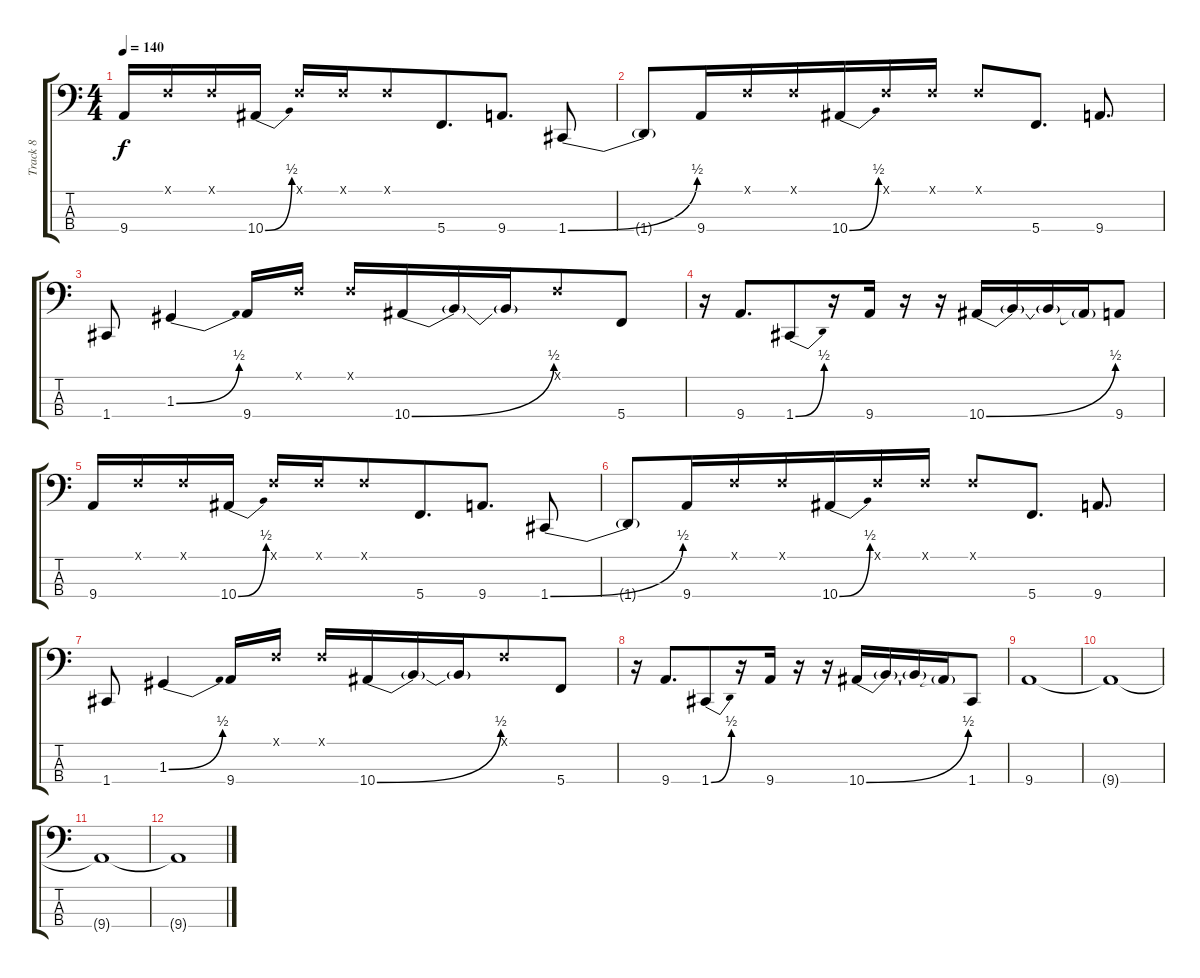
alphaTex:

\track ("Track 8" "Track 8") {instrument electricbassfinger}
\staff {score tabs}
\tuning (F2 D2 G1 C1) {hide}
\ts (4 4)
\tempo 140
\clef f4
\ks c
9.4.16{dy f instrument slapbass1 beam merge} 0.1{x}.16 0.1{x}.16 10.4{be (bend 0 0 60 2)}.16 0.1{x}.16 0.1{x}.16{beam merge} 0.1{x}.8{beam merge} 5.4.8{d beam merge} 9.4.8{d} 1.4{be (bend 0 0 60 2)}.8 |
1.4{t}.8{beam merge} 9.4.16{beam merge} 0.1{x}.16{beam merge} 0.1{x}.16{beam merge} 10.4{be (bend 0 0 60 2)}.16{beam merge} 0.1{x}.16 0.1{x}.16 0.1{x}.8 5.4.8{d} 9.4.8{d} |
1.4.8 1.3{be (bend 0 0 60 2)}.4 9.4.16 0.1{x}.16 0.1{x}.16 10.4{be (bend 0 0 60 2)}.16 10.4{t}.16 10.4{t}.16{beam merge} 0.1{x}.8{beam merge} 5.4.8 |
r.16 9.4.8{d beam merge} 1.4{be (bend 0 0 60 2)}.8{beam merge} r.16{beam merge} 9.4.16 r.16 r.16 10.4{be (bend 0 0 60 2)}.16 10.4{t}.16{beam merge} 10.4{t}.16 10.4{t}.16{beam merge} 9.4.8 |
9.4.16{instrument slapbass1 beam merge} 0.1{x}.16 0.1{x}.16 10.4{be (bend 0 0 60 2)}.16 0.1{x}.16 0.1{x}.16{beam merge} 0.1{x}.8{beam merge} 5.4.8{d beam merge} 9.4.8{d} 1.4{be (bend 0 0 60 2)}.8 |
1.4{t}.8{beam merge} 9.4.16{beam merge} 0.1{x}.16{beam merge} 0.1{x}.16{beam merge} 10.4{be (bend 0 0 60 2)}.16{beam merge} 0.1{x}.16 0.1{x}.16 0.1{x}.8 5.4.8{d} 9.4.8{d} |
1.4.8 1.3{be (bend 0 0 60 2)}.4 9.4.16 0.1{x}.16 0.1{x}.16 10.4{be (bend 0 0 60 2)}.16 10.4{t}.16 10.4{t}.16{beam merge} 0.1{x}.8{beam merge} 5.4.8 |
r.16 9.4.8{d beam merge} 1.4{be (bend 0 0 60 2)}.8{beam merge} r.16{beam merge} 9.4.16 r.16 r.16 10.4{be (bend 0 0 60 2)}.16 10.4{t}.16{beam merge} 10.4{t}.16 10.4{t}.16{beam merge} 1.4.8 |
9.4.1 |
9.4{t}.1 |
9.4{t}.1{volume 0} |
9.4{t}.1
